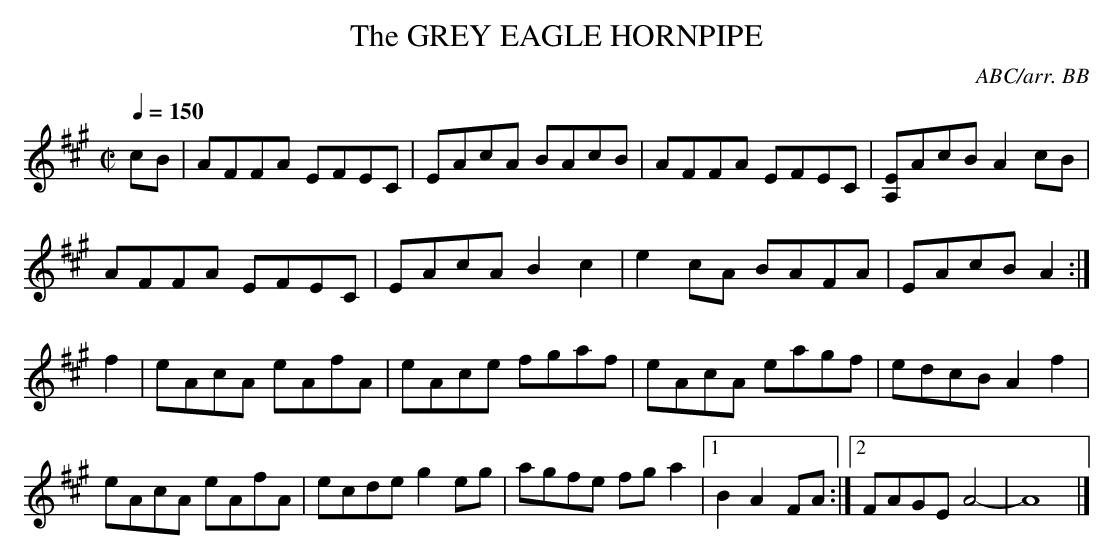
X:1
T:GREY EAGLE HORNPIPE, The
C:ABC/arr. BB
M:C|
L:1/8 % dotted rhythm
Q:1/4=150
K:A
cB|AFFA EFEC|EAcA BAcB|AFFA EFEC|[A,E]AcB A2cB |
AFFA EFEC|EAcA B2c2|e2cA BAFA|EAcB A2 :|
f2|eAcA eAfA|eAce fgaf|eAcA eagf|edcB A2f2 |
eAcA eAfA|ecde g2eg|agfe fga2|1 B2A2 FA :|\
[2 FAGE A4-|A8|]
